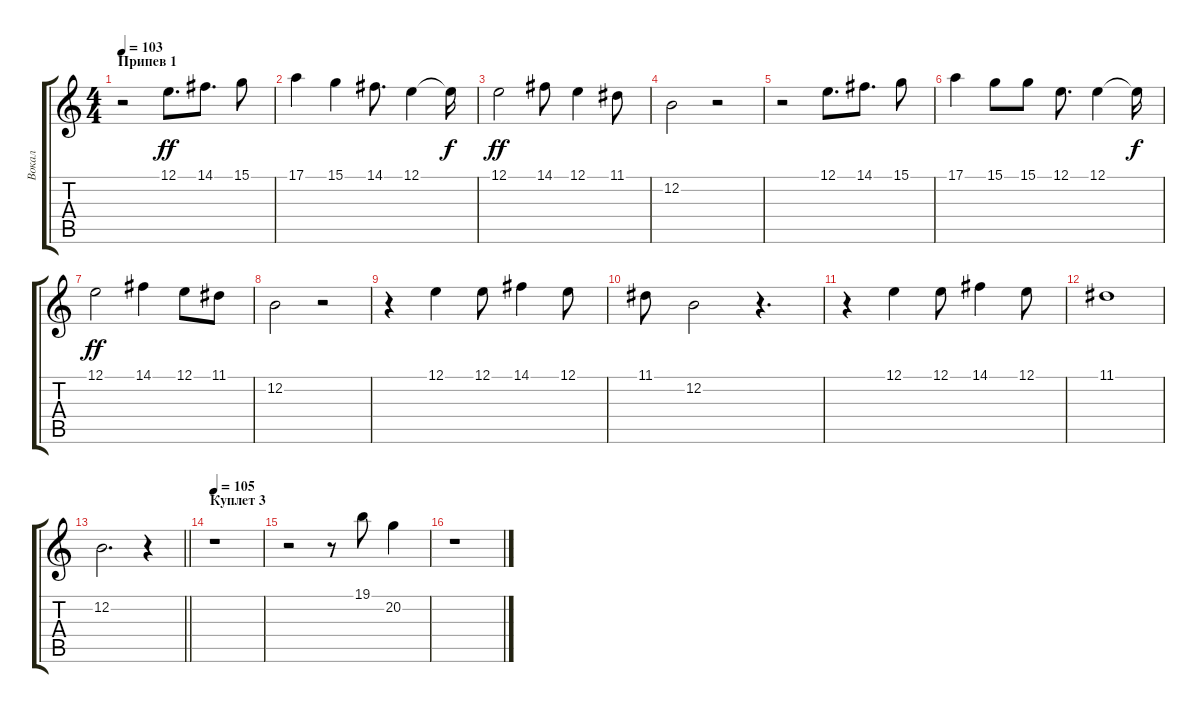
\track ("Вокал" "Вокал") {mute instrument lead1square}
\staff {score tabs}
\tuning (E4 B3 G3 D3 A2 E2) {hide}
\ts (4 4)
\section ("" "Припев 1")
\tempo 103
\clef g2
\ks c
r.2{dy ff} 12.1.8{d} 14.1.8{d} 15.1.8 |
17.1.4 15.1.4 14.1.8{d} 12.1.4 12.1{t}.16{dy f} |
12.1.2{dy ff} 14.1.8 12.1.4 11.1.8 |
12.2.2 r.2 |
r.2 12.1.8{d} 14.1.8{d} 15.1.8 |
17.1.4 15.1.8 15.1.8 12.1.8{d} 12.1.4 12.1{t}.16{dy f} |
12.1.2{dy ff} 14.1.4 12.1.8 11.1.8 |
12.2.2 r.2 |
r.4 12.1.4 12.1.8 14.1.4 12.1.8 |
11.1.8 12.2.2 r.4{d} |
r.4 12.1.4 12.1.8 14.1.4 12.1.8 |
11.1.1 |
\barLineRight lightlight
12.2.2{d} r.4 |
\section ("" "Куплет 3")
\tempo 105
r.1 |
r.2 r.8 19.1.8 20.2.4 |
r.1
